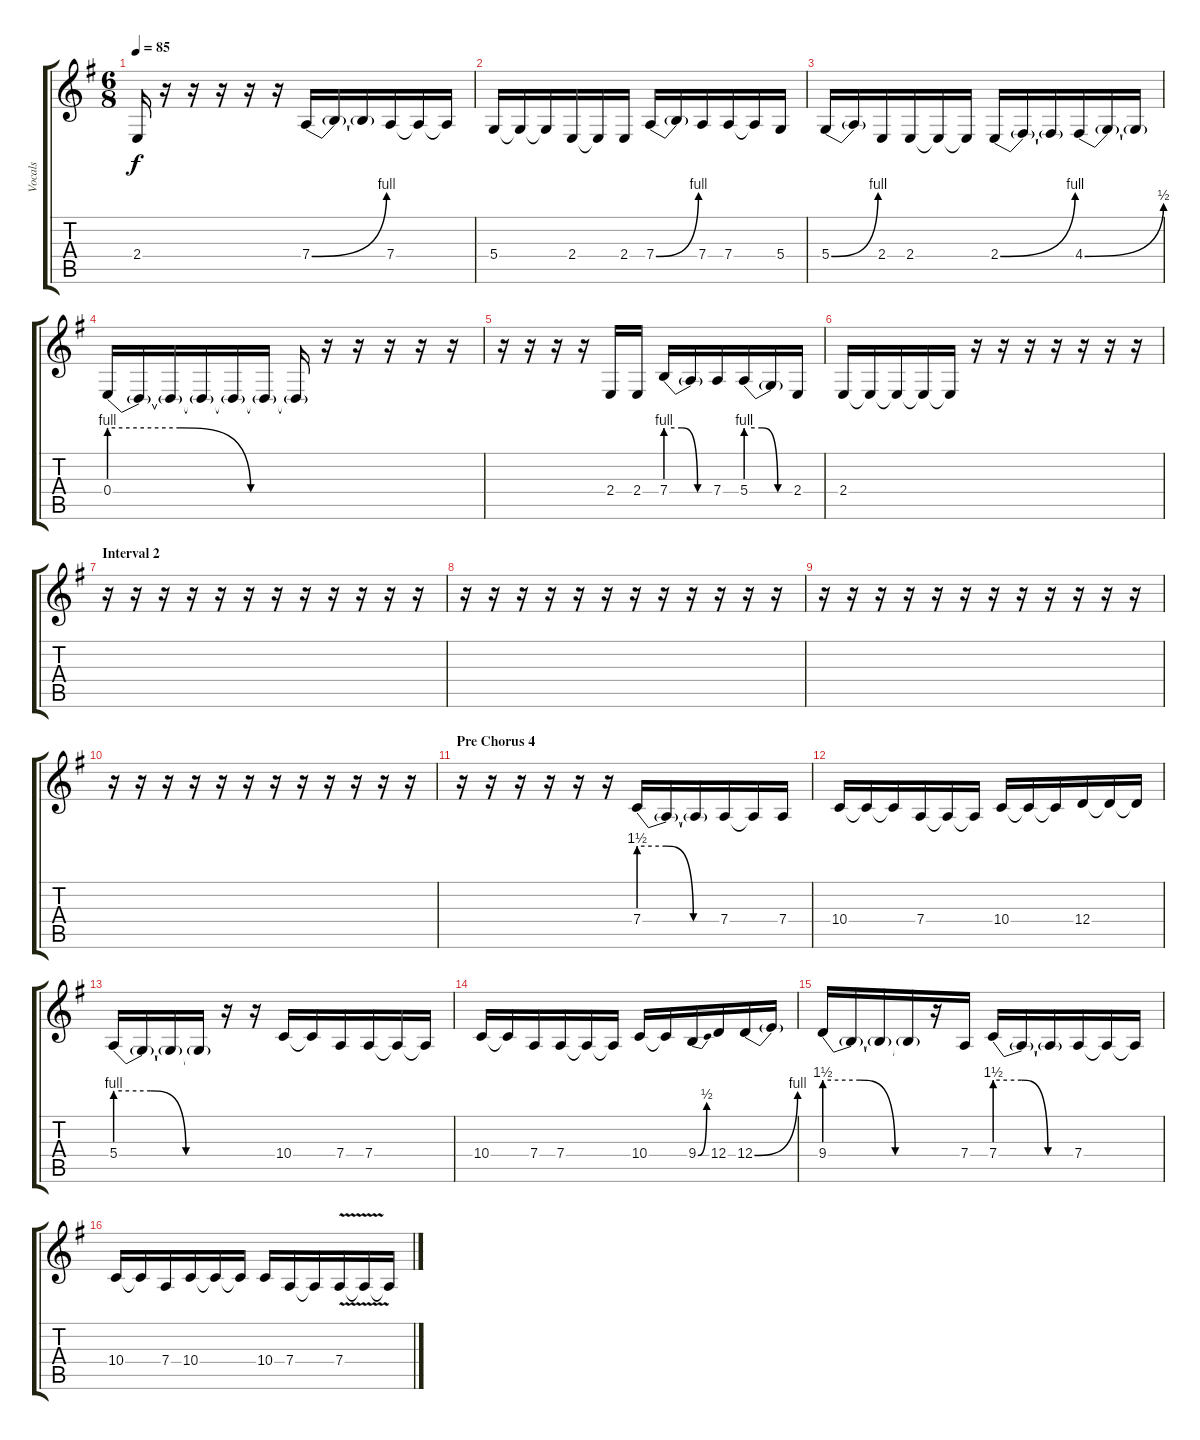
\track ("Vocals" "Vocals") {instrument lead2sawtooth}
\staff {score tabs}
\tuning (E4 B3 G3 D3 A2 E2) {hide}
\ts (6 8)
\tempo 85
\clef g2
\ks eminor
2.4{t}.16{dy f} r.16 r.16 r.16 r.16 r.16 7.4{be (bend 0 0 60 4)}.16 7.4{t}.16 7.4{t}.16 7.4.16 7.4{t}.16 7.4{t}.16 |
5.4.16 5.4{t}.16 5.4{t}.16 2.4.16 2.4{t}.16 2.4.16 7.4{be (bend 0 0 60 4)}.16 7.4{t}.16 7.4.16 7.4.16 7.4{t}.16 5.4.16 |
5.4{be (bend 0 0 60 4)}.16 5.4{t}.16 2.4.16 2.4.16 2.4{t}.16 2.4{t}.16 2.4{be (bend 0 0 60 4)}.16 2.4{t}.16 2.4{t}.16 4.4{be (bend 0 0 60 2)}.16 4.4{t}.16 4.4{t}.16 |
0.4{be (custom 0 4 20 4 40 0 60 0)}.16 0.4{t}.16 0.4{t}.16 0.4{t}.16 0.4{t}.16 0.4{t}.16 0.4{t}.16 r.16 r.16 r.16 r.16 r.16 |
r.16 r.16 r.16 r.16 2.4.16 2.4.16 7.4{be (custom 0 4 20 4 40 0 60 0)}.16 7.4{t}.16 7.4.16 5.4{be (custom 0 4 20 4 40 0 60 0)}.16 5.4{t}.16 2.4.16 |
2.4.16 2.4{t}.16 2.4{t}.16 2.4{t}.16 2.4{t}.16 r.16 r.16 r.16 r.16 r.16 r.16 r.16 |
\section ("" "Interval 2")
r.16 r.16 r.16 r.16 r.16 r.16 r.16 r.16 r.16 r.16 r.16 r.16 |
r.16 r.16 r.16 r.16 r.16 r.16 r.16 r.16 r.16 r.16 r.16 r.16 |
r.16 r.16 r.16 r.16 r.16 r.16 r.16 r.16 r.16 r.16 r.16 r.16 |
r.16 r.16 r.16 r.16 r.16 r.16 r.16 r.16 r.16 r.16 r.16 r.16 |
\section ("" "Pre Chorus 4")
r.16 r.16 r.16 r.16 r.16 r.16 7.4{be (custom 0 6 20 6 40 0 60 0)}.16 7.4{t}.16 7.4{t}.16 7.4.16 7.4{t}.16 7.4.16 |
10.4.16 10.4{t}.16 10.4{t}.16 7.4.16 7.4{t}.16 7.4{t}.16 10.4.16 10.4{t}.16 10.4{t}.16 12.4.16 12.4{t}.16 12.4{t}.16 |
5.4{be (custom 0 4 20 4 40 0 60 0)}.16 5.4{t}.16 5.4{t}.16 5.4{t}.16 r.16 r.16 10.4.16 10.4{t}.16 7.4.16 7.4.16 7.4{t}.16 7.4{t}.16 |
10.4.16 10.4{t}.16 7.4.16 7.4.16 7.4{t}.16 7.4{t}.16 10.4.16 10.4{t}.16 9.4{be (bend 0 0 60 2)}.16 12.4.16 12.4{be (bend 0 0 60 4)}.16 12.4{t}.16 |
9.4{be (custom 0 6 20 6 40 0 60 0)}.16 9.4{t}.16 9.4{t}.16 9.4{t}.16 r.16 7.4.16 7.4{be (custom 0 6 20 6 40 0 60 0)}.16 7.4{t}.16 7.4{t}.16 7.4.16 7.4{t}.16 7.4{t}.16 |
10.4.16 10.4{t}.16 7.4.16 10.4.16 10.4{t}.16 10.4{t}.16 10.4.16 7.4.16 7.4{t}.16 7.4{v}.16 7.4{t}.16 7.4{t}.16
